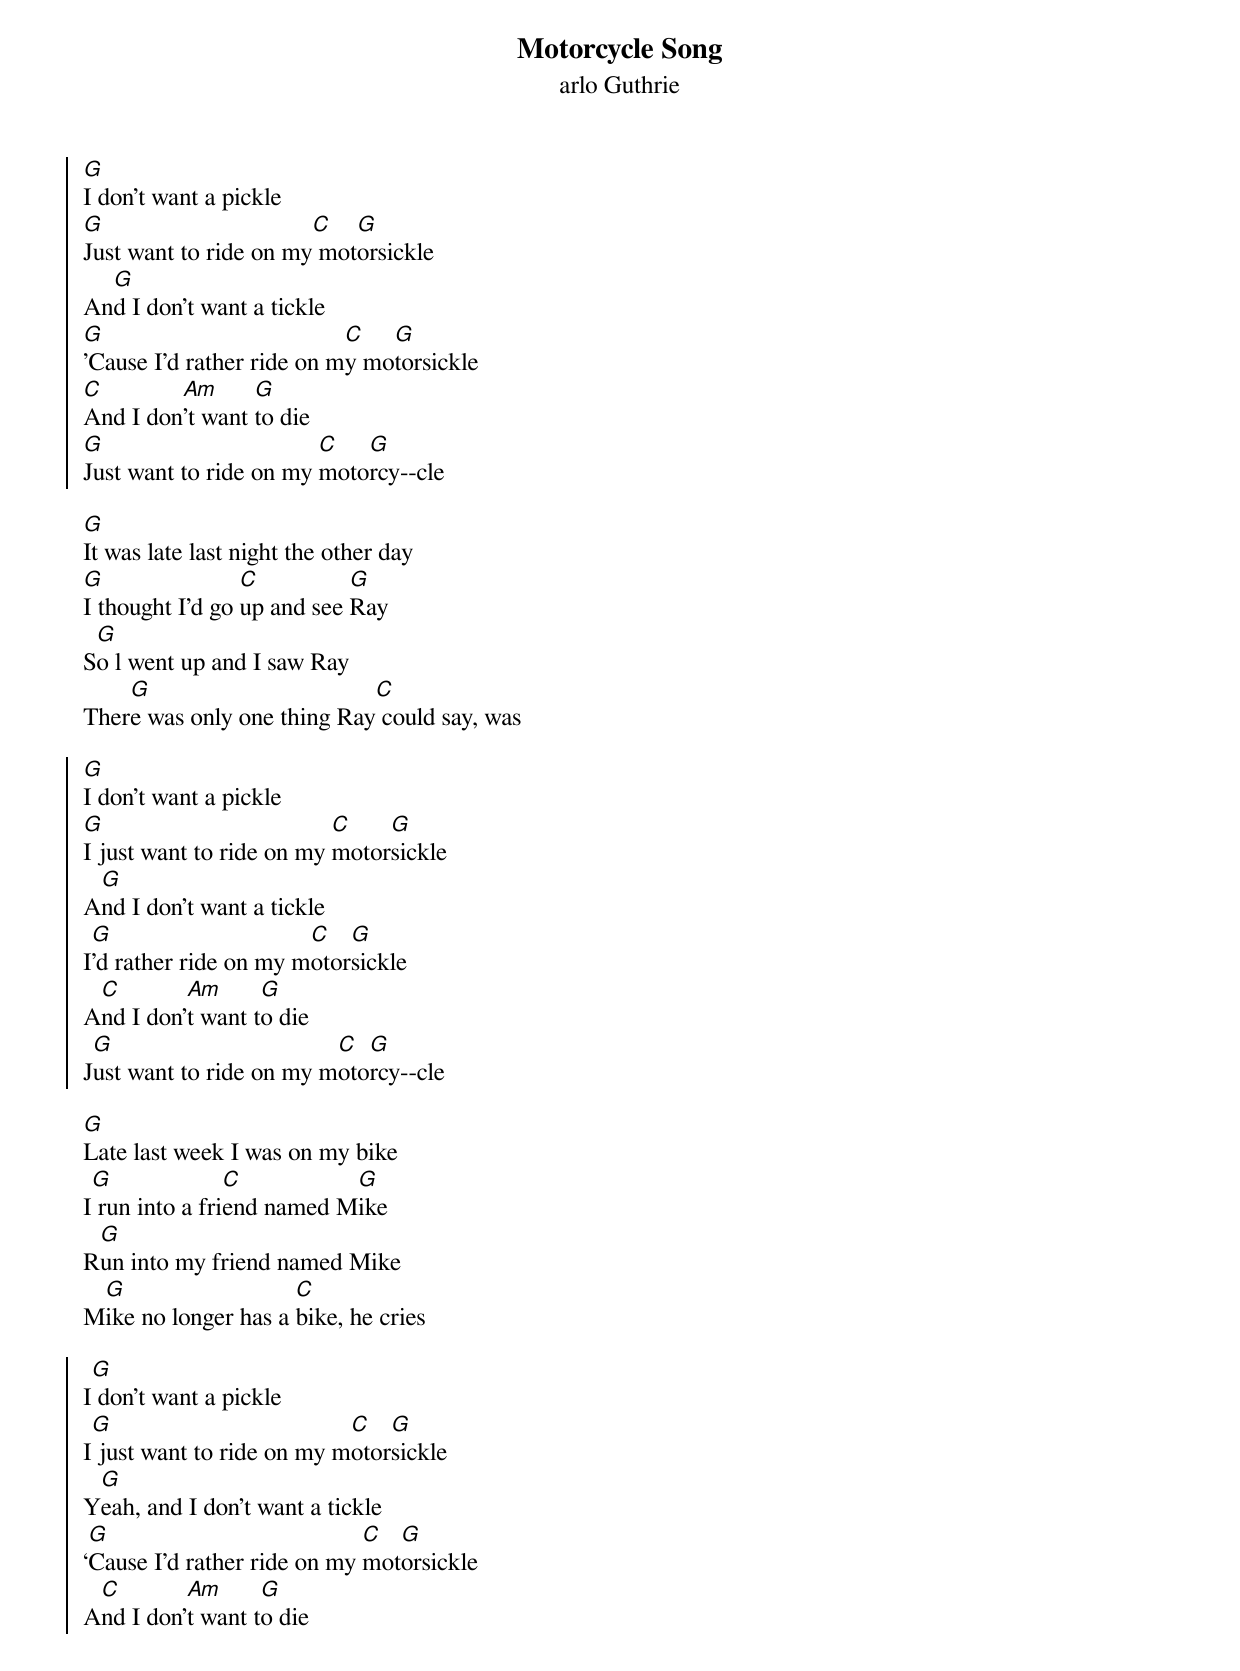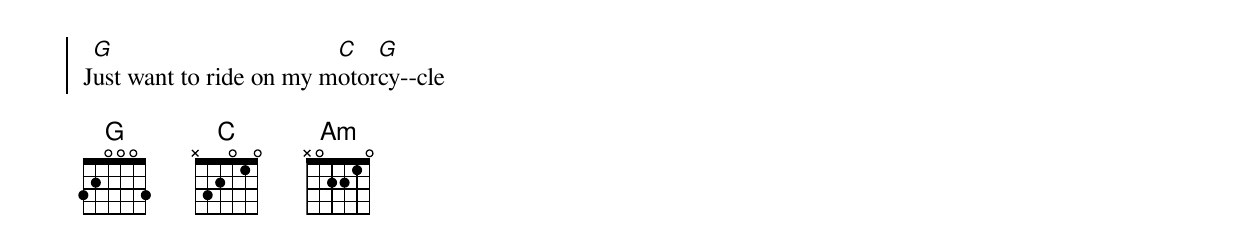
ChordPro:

{title: Motorcycle Song}
{subtitle: arlo Guthrie}

{soc}
[G]I don’t want a pickle
[G]Just want to ride on my[C] mot[G]orsickle
An[G]d I don’t want a tickle
[G]’Cause I’d rather ride on m[C]y mo[G]torsickle
[C]And I don[Am]’t want [G]to die
[G]Just want to ride on my [C]moto[G]rcy--cle
{eoc}

[G]It was late last night the other day
[G]I thought I'd go [C]up and see [G]Ray
S[G]o l went up and I saw Ray
Ther[G]e was only one thing Ray[C] could say, was

{soc}
[G]I don’t want a pickle
[G]I just want to ride on my [C]motor[G]sickle
A[G]nd I don’t want a tickle
I[G]’d rather ride on my m[C]otor[G]sickle
A[C]nd I don’[Am]t want t[G]o die
J[G]ust want to ride on my m[C]oto[G]rcy--cle
{eoc}

[G]Late last week I was on my bike
I[G] run into a fri[C]end named M[G]ike
R[G]un into my friend named Mike
M[G]ike no longer has a [C]bike, he cries

{soc}
I[G] don’t want a pickle
I[G] just want to ride on my m[C]otor[G]sickle
Y[G]eah, and I don’t want a tickle
‘[G]Cause I’d rather ride on my [C]mot[G]orsickle
A[C]nd I don’[Am]t want t[G]o die
J[G]ust want to ride on my m[C]otor[G]cy--cle
{eoc}

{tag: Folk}
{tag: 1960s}
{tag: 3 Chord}
